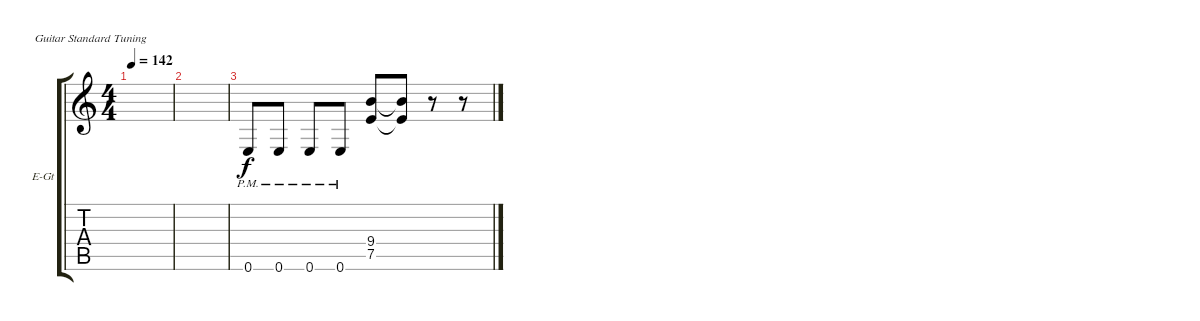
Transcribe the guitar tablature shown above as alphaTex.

\defaultSystemsLayout 4
\bracketExtendMode groupsimilarinstruments
\firstSystemTrackNameOrientation horizontal
\otherSystemsTrackNameOrientation horizontal
\track ("Electric Guitar" "E-Gt") {instrument distortionguitar}
\staff {score tabs}
\tuning (E4 B3 G3 D3 A2 E2)
\ts (4 4)
\tempo 142
\clef g2
\ks c
|
|
0.6{pm}.8 0.6{pm}.8 0.6{pm}.8 0.6{pm}.8 (7.5 9.4).8 (7.5{t} 9.4{t}).8 r.8 r.8
